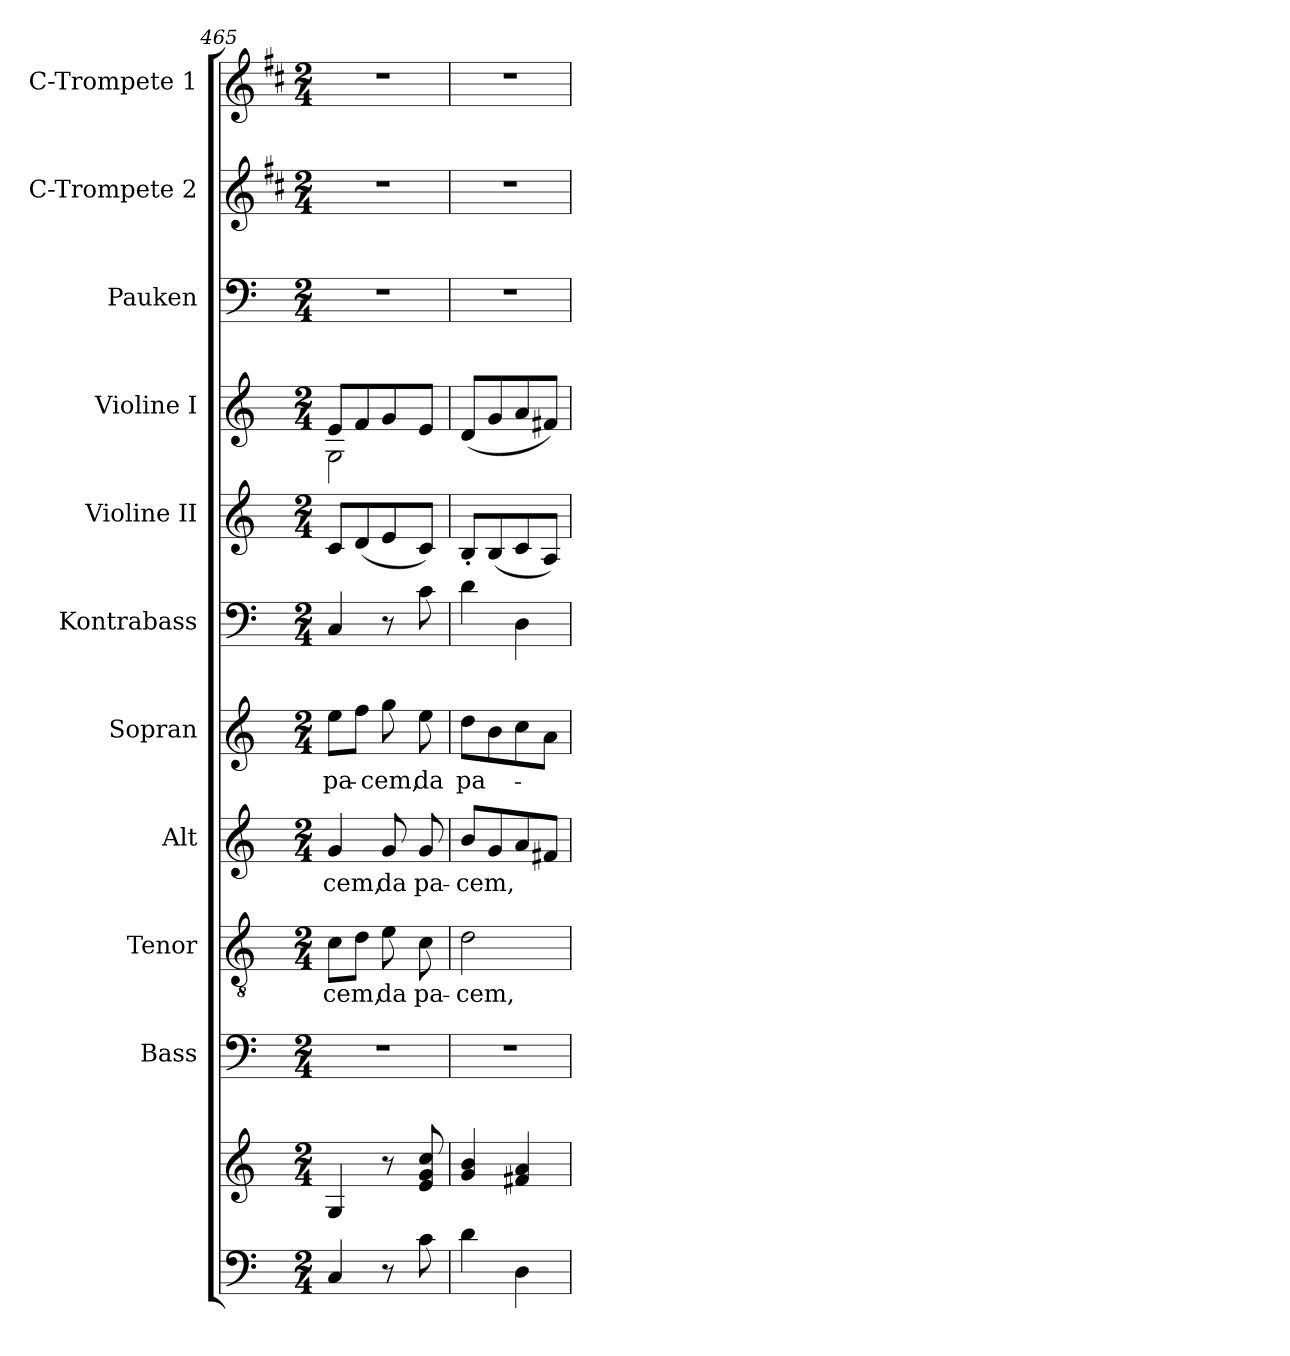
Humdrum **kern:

**kern	**kern	**kern	**kern	**text	**kern	**text	**kern	**text	**kern	**kern	**kern	**kern	**kern	**kern
*part11	*part11	*part10	*part9	*part9	*part8	*part8	*part7	*part7	*part6	*part5	*part4	*part3	*part2	*part1
*staff12	*staff11	*staff10	*staff9	*staff9	*staff8	*staff8	*staff7	*staff7	*staff6	*staff5	*staff4	*staff3	*staff2	*staff1
*	*	*I"Bass	*I"Tenor	*	*I"Alt	*	*I"Sopran	*	*I"Kontrabass	*I"Violine II	*I"Violine I	*I"Pauken	*I"C-Trompete 2	*I"C-Trompete 1
*	*	*I'B.	*I'T.	*	*I'A.	*	*I'S.	*	*I'Kb.	*I'Vl. II	*I'Vl. I	*I'Pk.	*I'C Trp. 2	*I'C Trp. 1
*clefF4	*clefG2	*clefF4	*clefGv2	*	*clefG2	*	*clefG2	*	*clefF4	*clefG2	*clefG2	*clefF4	*clefG2	*clefG2
*	*	*	*	*	*	*	*	*	*ITrd7c12	*	*	*	*ITrd1c2	*ITrd1c2
*k[]	*k[]	*k[]	*k[]	*	*k[]	*	*k[]	*	*k[]	*k[]	*k[]	*k[]	*k[]	*k[]
*C:	*C:	*C:	*C:	*	*C:	*	*C:	*	*C:	*C:	*C:	*C:	*C:	*C:
*M2/4	*M2/4	*M2/4	*M2/4	*	*M2/4	*	*M2/4	*	*M2/4	*M2/4	*M2/4	*M2/4	*M2/4	*M2/4
=465	=465	=465	=465	=465	=465	=465	=465	=465	=465	=465	=465	=465	=465	=465
!	!	!	!	!LO:LY:b	!	!LO:LY:b	!	!LO:LY:b	!	!	!	!	!	!
*	*	*	*	*	*	*	*	*	*	*	*^	*	*	*
4C/	4G/	2r	8c\L	-cem,	4g/	-cem,	8ee\L	pa-	4CC/	8c/L	8e/L	2G\	2r	2r	2r
.	.	.	8d\J	.	.	.	8ff\J	.	.	(<8d/	8f/	.	.	.	.
!	!	!	!	!LO:LY:b	!	!LO:LY:b	!	!LO:LY:b	!	!	!	!	!	!	!
8r	8r	.	8e\	da	8g/	da	8gg\	-cem,	8r	8e/	8g/	.	.	.	.
!	!	!	!	!LO:LY:b	!	!LO:LY:b	!	!LO:LY:b	!	!	!	!	!	!	!
8c\	8e/ 8g/ 8cc/	.	8c\	pa-	8g/	pa-	8ee\	da	8C\	8c/J)	8e/J	.	.	.	.
*	*	*	*	*	*	*	*	*	*	*	*v	*v	*	*	*
!!LO:PB:g=z
=466	=466	=466	=466	=466	=466	=466	=466	=466	=466	=466	=466	=466	=466	=466
!	!	!	!	!LO:LY:b	!	!LO:LY:b	!	!LO:LY:b	!	!	!	!	!	!
4d\	4g/ 4b/	2r	2d\	-cem,	8b/L	-cem,	8dd\L	pa-	4D\	8B'</L	(<8d/L	2r	2r	2r
.	.	.	.	.	8g/	.	8b\	.	.	(<8B/	8g/	.	.	.
4D\	4f#X/ 4a/	.	.	.	8a/	.	8cc\	.	4DD\	8c/	8a/	.	.	.
.	.	.	.	.	8f#X/J	.	8a\J	.	.	8A/J)	8f#X/J)	.	.	.
=	=	=	=	=	=	=	=	=	=	=	=	=	=	=
*-	*-	*-	*-	*-	*-	*-	*-	*-	*-	*-	*-	*-	*-	*-
